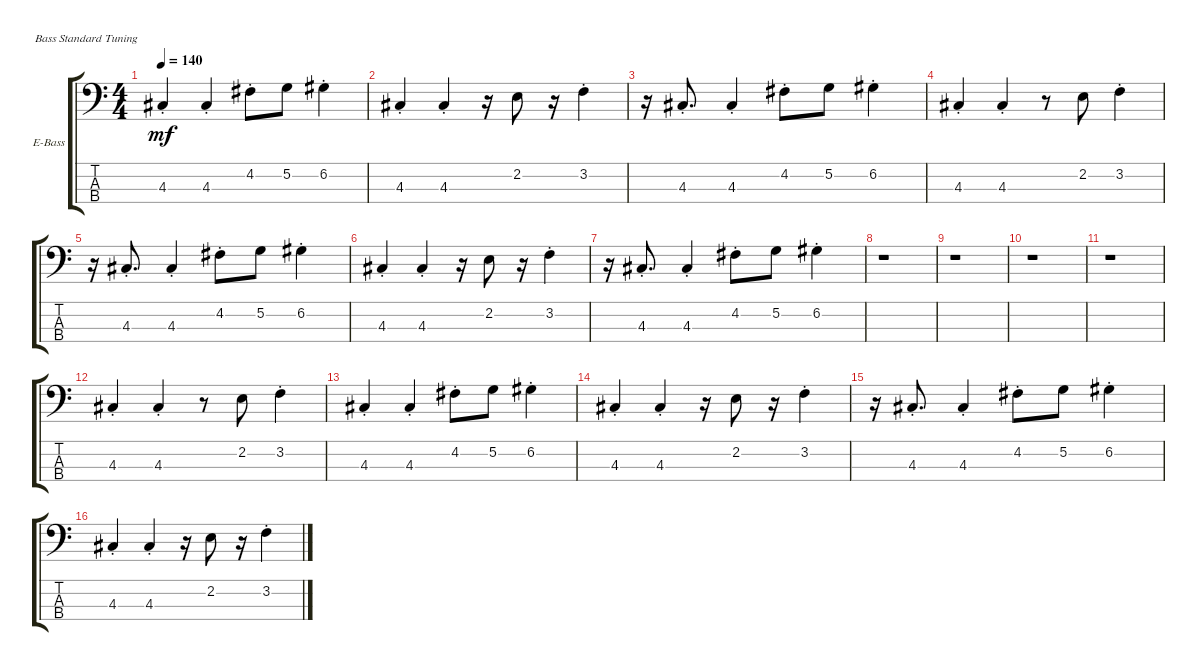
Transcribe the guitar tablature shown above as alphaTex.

\defaultSystemsLayout 4
\bracketExtendMode groupsimilarinstruments
\firstSystemTrackNameOrientation horizontal
\otherSystemsTrackNameOrientation horizontal
\track ("Electric Bass" "E-Bass") {instrument electricbassfinger}
\staff {score tabs}
\tuning (G2 D2 A1 E1)
\ts (4 4)
\tempo 140
\clef f4
\scale
0.226688
\ks c
4.3{st}.4{dy mf} 4.3{st}.4 4.2{st}.8 5.2.8 6.2{st}.4 |
\scale
0.252412 4.3{st}.4 4.3{st}.4 r.16 2.2.8 r.16 3.2{st}.4 |
\scale
0.308682 r.16 4.3{st}.8{d} 4.3{st}.4 4.2{st}.8 5.2.8 6.2{st}.4 |
\scale
0.212219 4.3{st}.4 4.3{st}.4 r.8 2.2.8 3.2{st}.4 |
\scale
0.318937 r.16 4.3{st}.8{d} 4.3{st}.4 4.2{st}.8 5.2.8 6.2{st}.4 |
\scale
0.260797 4.3{st}.4 4.3{st}.4 r.16 2.2.8 r.16 3.2{st}.4 |
\scale
0.318937 r.16 4.3{st}.8{d} 4.3{st}.4 4.2{st}.8 5.2.8 6.2{st}.4 |
\scale
0.101329 r.1 |
\scale
0.193651 r.1 |
\scale
0.193651 r.1 |
\scale
0.193651 r.1 |
\scale
0.419048 4.3{st}.4 4.3{st}.4 r.8 2.2.8 3.2{st}.4 |
\scale
0.217929 4.3{st}.4 4.3{st}.4 4.2{st}.8 5.2.8 6.2{st}.4 |
\scale
0.242658 4.3{st}.4 4.3{st}.4 r.16 2.2.8 r.16 3.2{st}.4 |
\scale
0.296754 r.16 4.3{st}.8{d} 4.3{st}.4 4.2{st}.8 5.2.8 6.2{st}.4 |
\scale
0.242658 4.3{st}.4 4.3{st}.4 r.16 2.2.8 r.16 3.2{st}.4
